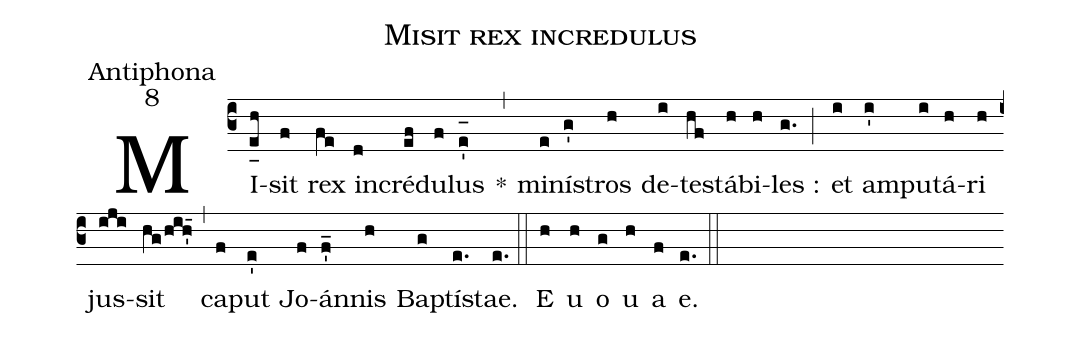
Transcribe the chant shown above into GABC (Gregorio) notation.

name:Misit rex incredulus;
office-part:Antiphona;
mode:8;
%%
(c3) MI(e_[uh:l]h)sit(f) rex(fe) in(d)cré(ef)du(f)lus(e'_[oh:h]) *(,) mi(e)ní(g')stros(h) de(i)te(hf)stá(h)bi(h)les :(g.) (;) et(i) am(i')pu(i)tá(h)ri(h) jus(iji)sit(hg/hih'_15) (,) ca(f)put(e') Jo(f)án(f'_)nis(h) Ba(g)ptí(e.)stae.(e.) (::) <eu>E(h) u(h) o(g) u(h) a(f) e.</eu>(e.) (::)
